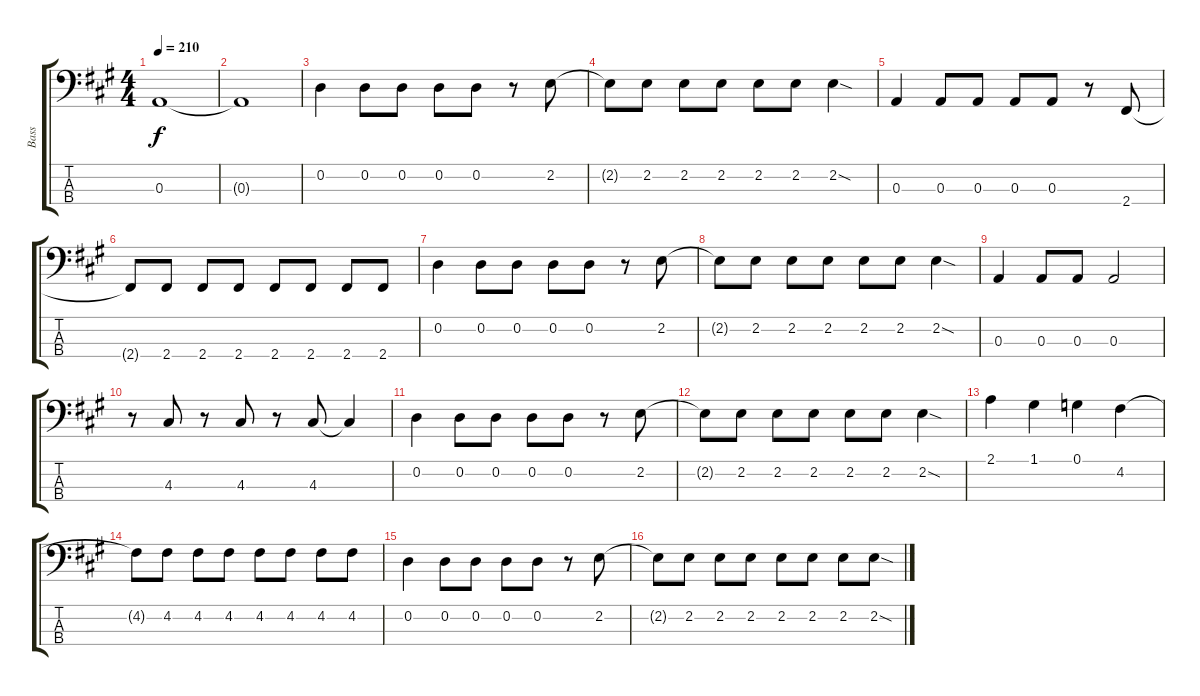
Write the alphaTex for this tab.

\track ("Bass" "Bass") {instrument electricbassfinger}
\staff {score tabs}
\tuning (G2 D2 A1 E1) {hide}
\ts (4 4)
\tempo 210
\clef f4
\ks a
0.3.1{dy f} |
0.3{t}.1 |
0.2.4 0.2.8 0.2.8 0.2.8 0.2.8 r.8 2.2.8 |
2.2{t}.8 2.2.8 2.2.8 2.2.8 2.2.8 2.2.8 2.2{sod}.4 |
0.3.4 0.3.8 0.3.8 0.3.8 0.3.8 r.8 2.4.8 |
2.4{t}.8 2.4.8 2.4.8 2.4.8 2.4.8 2.4.8 2.4.8 2.4.8 |
0.2.4 0.2.8 0.2.8 0.2.8 0.2.8 r.8 2.2.8 |
2.2{t}.8 2.2.8 2.2.8 2.2.8 2.2.8 2.2.8 2.2{sod}.4 |
0.3.4 0.3.8 0.3.8 0.3.2 |
r.8 4.3.8 r.8 4.3.8 r.8 4.3.8 4.3{t}.4 |
0.2.4 0.2.8 0.2.8 0.2.8 0.2.8 r.8 2.2.8 |
2.2{t}.8 2.2.8 2.2.8 2.2.8 2.2.8 2.2.8 2.2{sod}.4 |
2.1.4 1.1.4 0.1.4 4.2.4 |
4.2{t}.8 4.2.8 4.2.8 4.2.8 4.2.8 4.2.8 4.2.8 4.2.8 |
0.2.4 0.2.8 0.2.8 0.2.8 0.2.8 r.8 2.2.8 |
2.2{t}.8 2.2.8 2.2.8 2.2.8 2.2.8 2.2.8 2.2.8 2.2{sod}.8
